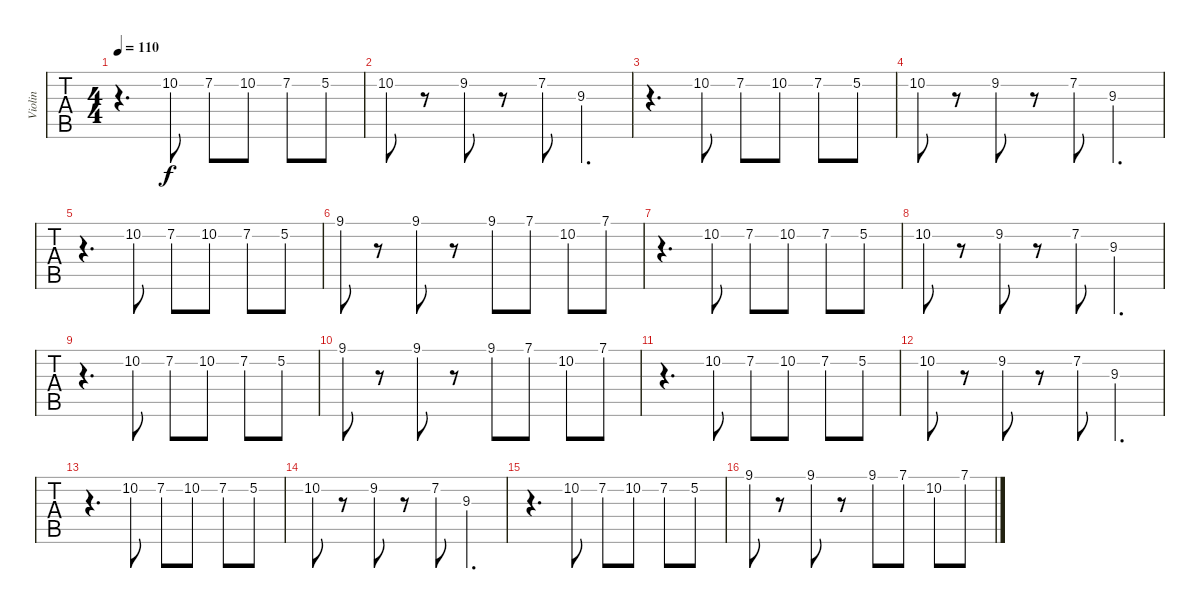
\track ("Violin" "Violin") {instrument violin}
\staff {tabs}
\tuning (E4 B3 G3 D3 A2 E2) {hide}
\ts (4 4)
\tempo 110
\clef g2
\ks c
r.4{d dy f} 10.2.8 7.2.8 10.2.8 7.2.8 5.2.8 |
10.2.8 r.8 9.2.8 r.8 7.2.8 9.3.4{d} |
r.4{d} 10.2.8 7.2.8 10.2.8 7.2.8 5.2.8 |
10.2.8 r.8 9.2.8 r.8 7.2.8 9.3.4{d} |
r.4{d} 10.2.8 7.2.8 10.2.8 7.2.8 5.2.8 |
9.1.8 r.8 9.1.8 r.8 9.1.8 7.1.8 10.2.8 7.1.8 |
r.4{d} 10.2.8 7.2.8 10.2.8 7.2.8 5.2.8 |
10.2.8 r.8 9.2.8 r.8 7.2.8 9.3.4{d} |
r.4{d} 10.2.8 7.2.8 10.2.8 7.2.8 5.2.8 |
9.1.8 r.8 9.1.8 r.8 9.1.8 7.1.8 10.2.8 7.1.8 |
r.4{d} 10.2.8 7.2.8 10.2.8 7.2.8 5.2.8 |
10.2.8 r.8 9.2.8 r.8 7.2.8 9.3.4{d} |
r.4{d} 10.2.8 7.2.8 10.2.8 7.2.8 5.2.8 |
10.2.8 r.8 9.2.8 r.8 7.2.8 9.3.4{d} |
r.4{d} 10.2.8 7.2.8 10.2.8 7.2.8 5.2.8 |
9.1.8 r.8 9.1.8 r.8 9.1.8 7.1.8 10.2.8 7.1.8
